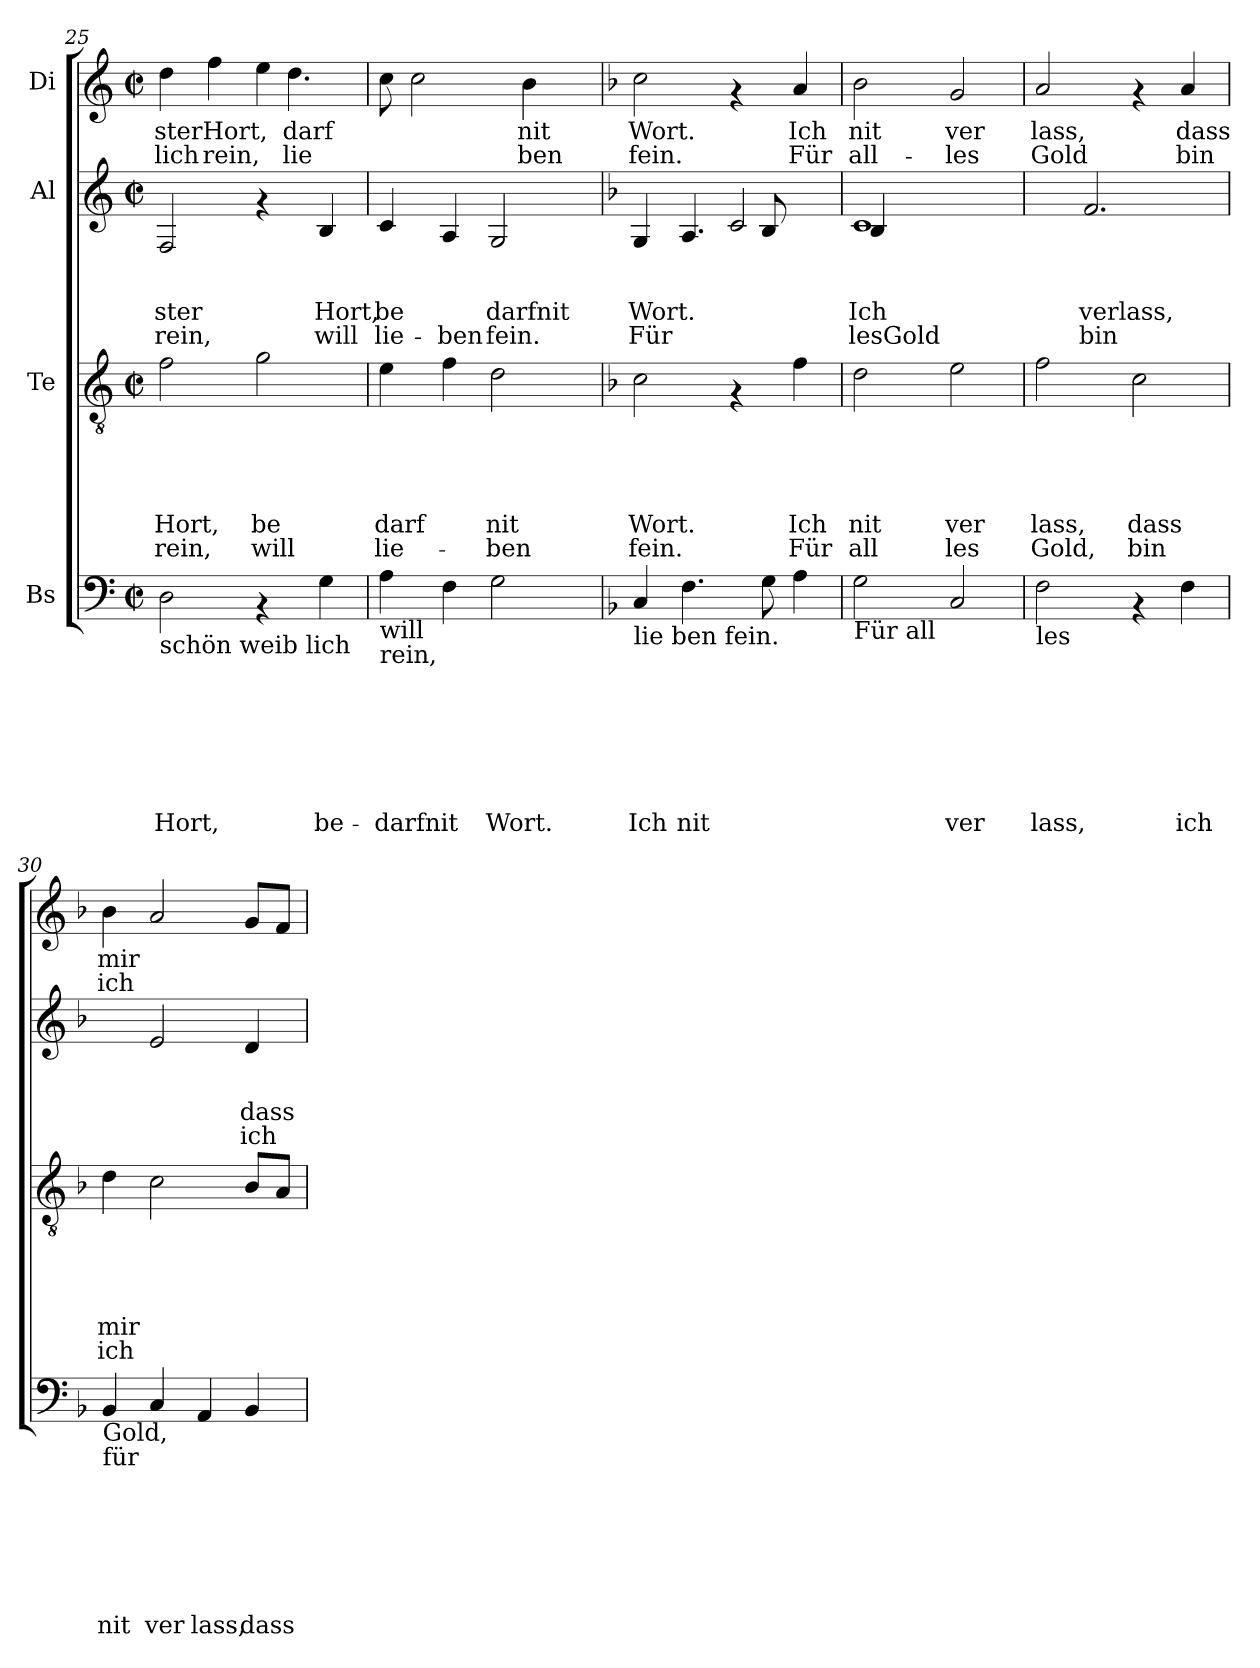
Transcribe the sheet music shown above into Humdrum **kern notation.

**kern	**text	**text	**text	**text	**text	**text	**text	**kern	**text	**text	**text	**text	**text	**text	**kern	**text	**text	**text	**text	**kern	**text	**text
*part4	*part4	*part4	*part4	*part4	*part4	*part4	*part4	*part3	*part3	*part3	*part3	*part3	*part3	*part3	*part2	*part2	*part2	*part2	*part2	*part1	*part1	*part1
*staff4	*staff4	*staff4	*staff4	*staff4	*staff4	*staff4	*staff4	*staff3	*staff3	*staff3	*staff3	*staff3	*staff3	*staff3	*staff2	*staff2	*staff2	*staff2	*staff2	*staff1	*staff1	*staff1
*I"Bs	*	*	*	*	*	*	*	*I"Te	*	*	*	*	*	*	*I"Al	*	*	*	*	*I"Di	*	*
*clefF4	*	*	*	*	*	*	*	*clefGv2	*	*	*	*	*	*	*clefG2	*	*	*	*	*clefG2	*	*
*k[]	*	*	*	*	*	*	*	*k[]	*	*	*	*	*	*	*k[]	*	*	*	*	*k[]	*	*
*C:	*	*	*	*	*	*	*	*C:	*	*	*	*	*	*	*C:	*	*	*	*	*C:	*	*
*M2/2	*	*	*	*	*	*	*	*M2/2	*	*	*	*	*	*	*M2/2	*	*	*	*	*M2/2	*	*
*met(c|)	*	*	*	*	*	*	*	*met(c|)	*	*	*	*	*	*	*met(c|)	*	*	*	*	*met(c|)	*	*
=25	=25	=25	=25	=25	=25	=25	=25	=25	=25	=25	=25	=25	=25	=25	=25	=25	=25	=25	=25	=25	=25	=25
!LO:TX:b:t=schön weib lich	!	!	!	!	!	!	!	!	!	!	!	!	!	!	!	!	!	!	!	!	!	!
!	!	!	!	!	!	!	!LO:LY:b:rj	!	!	!	!	!	!LO:LY:b:rj	!LO:LY:b:rj	!	!	!	!LO:LY:b:rj	!LO:LY:b:rj	!	!LO:LY:a:rj	!LO:LY:a:rj
*	*	*	*	*	*	*	*	*	*	*	*	*	*	*	*	*	*	*	*	*^	*	*
2D\	.	.	.	.	.	.	Hort,	2f\	.	.	.	.	Hort,	rein,	2F/	.	.	ster	rein,	4dd\	2ryy	-ster	lich
!	!	!	!	!	!	!	!	!	!	!	!	!	!	!	!	!	!	!	!	!	!	!LO:LY:a:rj	!LO:LY:a:rj
.	.	.	.	.	.	.	.	.	.	.	.	.	.	.	.	.	.	.	.	4ff\	.	Hort,	rein,
!	!	!	!	!	!	!	!	!	!	!	!	!	!LO:LY:b:rj	!LO:LY:b:rj	!	!	!	!	!	!	!	!	!
4rAA	.	.	.	.	.	.	.	2g\	.	.	.	.	be	will	4rf	.	.	.	.	4ee\	8ryy	.	.
!	!	!	!	!	!	!	!	!	!	!	!	!	!	!	!	!	!	!	!	!	!	!LO:LY:a:rj	!LO:LY:a:rj
.	.	.	.	.	.	.	.	.	.	.	.	.	.	.	.	.	.	.	.	.	4.dd\	darf	lie
!	!	!	!	!	!	!	!LO:LY:b:rj	!	!	!	!	!	!	!	!	!	!	!LO:LY:b:rj	!LO:LY:b:rj	!	!	!	!
4G\	.	.	.	.	.	.	be-	.	.	.	.	.	.	.	4B/	.	.	Hort,	will	4ryy	.	.	.
*	*	*	*	*	*	*	*	*	*	*	*	*	*	*	*	*	*	*	*	*v	*v	*	*
=26	=26	=26	=26	=26	=26	=26	=26	=26	=26	=26	=26	=26	=26	=26	=26	=26	=26	=26	=26	=26	=26	=26
!LO:TX:b:t=will	!	!	!	!	!	!	!	!	!	!	!	!	!	!	!	!	!	!	!	!	!	!
!LO:TX:b:t=rein,	!	!	!	!	!	!	!	!	!	!	!	!	!	!	!	!	!	!	!	!	!	!
!	!	!	!	!	!	!	!LO:LY:b:rj	!	!	!	!	!	!LO:LY:b:rj	!LO:LY:b:rj	!	!	!	!LO:LY:b:rj	!LO:LY:b:rj	!	!	!
4A\	.	.	.	.	.	.	-darfnit	4e\	.	.	.	.	darf	lie-	4c/	.	.	be	lie-	8cc\	.	.
.	.	.	.	.	.	.	.	.	.	.	.	.	.	.	.	.	.	.	.	2cc\	.	.
!	!	!	!	!	!	!	!	!	!	!	!	!	!	!	!	!	!	!	!LO:LY:b:rj	!	!	!
4F\	.	.	.	.	.	.	.	4f\	.	.	.	.	.	.	4A/	.	.	.	-ben	.	.	.
!	!	!	!	!	!	!	!LO:LY:b:rj	!	!	!	!	!	!LO:LY:b:rj	!LO:LY:b:rj	!	!	!	!LO:LY:b:rj	!LO:LY:b:rj	!	!	!
2G\	.	.	.	.	.	.	Wort.	2d\	.	.	.	.	nit	-ben	2G/	.	.	darfnit	fein.	.	.	.
!	!	!	!	!	!	!	!	!	!	!	!	!	!	!	!	!	!	!	!	!	!LO:LY:b:rj	!LO:LY:b:rj
.	.	.	.	.	.	.	.	.	.	.	.	.	.	.	.	.	.	.	.	4b\	nit	ben
.	.	.	.	.	.	.	.	.	.	.	.	.	.	.	.	.	.	.	.	8ryy	.	.
!!LO:LB:g=z
=27	=27	=27	=27	=27	=27	=27	=27	=27	=27	=27	=27	=27	=27	=27	=27	=27	=27	=27	=27	=27	=27	=27
*k[b-]	*	*	*	*	*	*	*	*k[b-]	*	*	*	*	*	*	*k[b-]	*	*	*	*	*k[b-]	*	*
*F:	*	*	*	*	*	*	*	*F:	*	*	*	*	*	*	*F:	*	*	*	*	*F:	*	*
!LO:TX:b:t=lie ben fein.	!	!	!	!	!	!	!	!	!	!	!	!	!	!	!	!	!	!	!	!	!	!
!	!	!	!	!	!	!	!LO:LY:b:rj	!	!	!	!	!	!LO:LY:b:rj	!LO:LY:b:rj	!	!	!	!LO:LY:b:rj	!LO:LY:b:rj	!	!LO:LY:b:rj	!LO:LY:b:rj
*	*	*	*	*	*	*	*	*	*	*	*	*	*	*	*^	*	*	*	*	*	*	*
4C/	.	.	.	.	.	.	Ich	2c\	.	.	.	.	Wort.	fein.	4G/	2ryy	.	.	Wort.	Für	2cc\	Wort.	fein.
!	!	!	!	!	!	!	!LO:LY:b:rj	!	!	!	!	!	!	!	!	!	!	!	!	!	!	!	!
4.F\	.	.	.	.	.	.	nit	.	.	.	.	.	.	.	4.A/	.	.	.	.	.	.	.	.
.	.	.	.	.	.	.	.	4rF	.	.	.	.	.	.	.	2c/	.	.	.	.	4rf	.	.
8G\	.	.	.	.	.	.	.	.	.	.	.	.	.	.	8B-/	.	.	.	.	.	.	.	.
!	!	!	!	!	!	!	!	!	!	!	!	!	!LO:LY:b:rj	!LO:LY:b:rj	!	!	!	!	!	!	!	!LO:LY:b:rj	!LO:LY:b:rj
4A\	.	.	.	.	.	.	.	4f\	.	.	.	.	Ich	Für	4ryy	.	.	.	.	.	4a/	Ich	Für
=28	=28	=28	=28	=28	=28	=28	=28	=28	=28	=28	=28	=28	=28	=28	=28	=28	=28	=28	=28	=28	=28	=28	=28
!LO:TX:b:t=Für all	!	!	!	!	!	!	!	!	!	!	!	!	!	!	!	!	!	!	!	!	!	!	!
!	!	!	!	!	!	!	!	!	!	!	!	!	!LO:LY:b:rj	!LO:LY:b:rj	!	!	!	!	!LO:LY:b:rj	!LO:LY:b:rj	!	!LO:LY:b:rj	!LO:LY:b:rj
2G\	.	.	.	.	.	.	.	2d\	.	.	.	.	nit	all	1c	4B-/	.	.	Ich	lesGold	2b-\	nit	all-
.	.	.	.	.	.	.	.	.	.	.	.	.	.	.	.	2.ryy	.	.	.	.	.	.	.
!	!	!	!	!	!	!	!LO:LY:b:rj	!	!	!	!	!	!LO:LY:b:rj	!LO:LY:b:rj	!	!	!	!	!	!	!	!LO:LY:b:rj	!LO:LY:b:rj
2C/	.	.	.	.	.	.	ver	2e\	.	.	.	.	ver	les	.	.	.	.	.	.	2g/	ver	-les
*	*	*	*	*	*	*	*	*	*	*	*	*	*	*	*v	*v	*	*	*	*	*	*	*
=29	=29	=29	=29	=29	=29	=29	=29	=29	=29	=29	=29	=29	=29	=29	=29	=29	=29	=29	=29	=29	=29	=29
!LO:TX:b:t=les	!	!	!	!	!	!	!	!	!	!	!	!	!	!	!	!	!	!	!	!	!	!
!	!	!	!	!	!	!	!LO:LY:b:rj	!	!	!	!	!	!LO:LY:b:rj	!LO:LY:b:rj	!	!	!	!	!	!	!LO:LY:b:rj	!LO:LY:b:rj
2F\	.	.	.	.	.	.	lass,	2f\	.	.	.	.	lass,	Gold,	4ryy	.	.	.	.	2a/	lass,	Gold
!	!	!	!	!	!	!	!	!	!	!	!	!	!	!	!	!	!	!LO:LY:b:rj	!LO:LY:b:rj	!	!	!
.	.	.	.	.	.	.	.	.	.	.	.	.	.	.	2.f/	.	.	verlass,	bin	.	.	.
!	!	!	!	!	!	!	!	!	!	!	!	!	!LO:LY:b:rj	!LO:LY:b:rj	!	!	!	!	!	!	!	!
4rAA	.	.	.	.	.	.	.	2c\	.	.	.	.	dass	bin	.	.	.	.	.	4rf	.	.
!	!	!	!	!	!	!	!LO:LY:b:rj	!	!	!	!	!	!	!	!	!	!	!	!	!	!LO:LY:b:rj	!LO:LY:b:rj
4F\	.	.	.	.	.	.	ich	.	.	.	.	.	.	.	.	.	.	.	.	4a/	dass	bin
=30	=30	=30	=30	=30	=30	=30	=30	=30	=30	=30	=30	=30	=30	=30	=30	=30	=30	=30	=30	=30	=30	=30
!LO:TX:b:t=Gold,	!	!	!	!	!	!	!	!	!	!	!	!	!	!	!	!	!	!	!	!	!	!
!LO:TX:b:t=für	!	!	!	!	!	!	!	!	!	!	!	!	!	!	!	!	!	!	!	!	!	!
!	!	!	!	!	!	!	!LO:LY:b:rj	!	!	!	!	!	!LO:LY:b:rj	!LO:LY:b:rj	!	!	!	!	!	!	!LO:LY:b:rj	!LO:LY:b:rj
4BB-/	.	.	.	.	.	.	nit	4d\	.	.	.	.	mir	ich	4ryy	.	.	.	.	4b-\	mir	ich
!	!	!	!	!	!	!	!LO:LY:b:rj	!	!	!	!	!	!	!	!	!	!	!	!	!	!	!
4C/	.	.	.	.	.	.	ver	2c\	.	.	.	.	.	.	2e/	.	.	.	.	2a/	.	.
!	!	!	!	!	!	!	!LO:LY:b:rj	!	!	!	!	!	!	!	!	!	!	!	!	!	!	!
4AA/	.	.	.	.	.	.	lass,	.	.	.	.	.	.	.	.	.	.	.	.	.	.	.
!	!	!	!	!	!	!	!LO:LY:b:rj	!	!	!	!	!	!	!	!	!	!	!LO:LY:b:rj	!LO:LY:b:rj	!	!	!
4BB-/	.	.	.	.	.	.	dass	8B-/L	.	.	.	.	.	.	4d/	.	.	dass	ich	8g/L	.	.
.	.	.	.	.	.	.	.	8A/J	.	.	.	.	.	.	.	.	.	.	.	8f/J	.	.
=	=	=	=	=	=	=	=	=	=	=	=	=	=	=	=	=	=	=	=	=	=	=
*-	*-	*-	*-	*-	*-	*-	*-	*-	*-	*-	*-	*-	*-	*-	*-	*-	*-	*-	*-	*-	*-	*-
